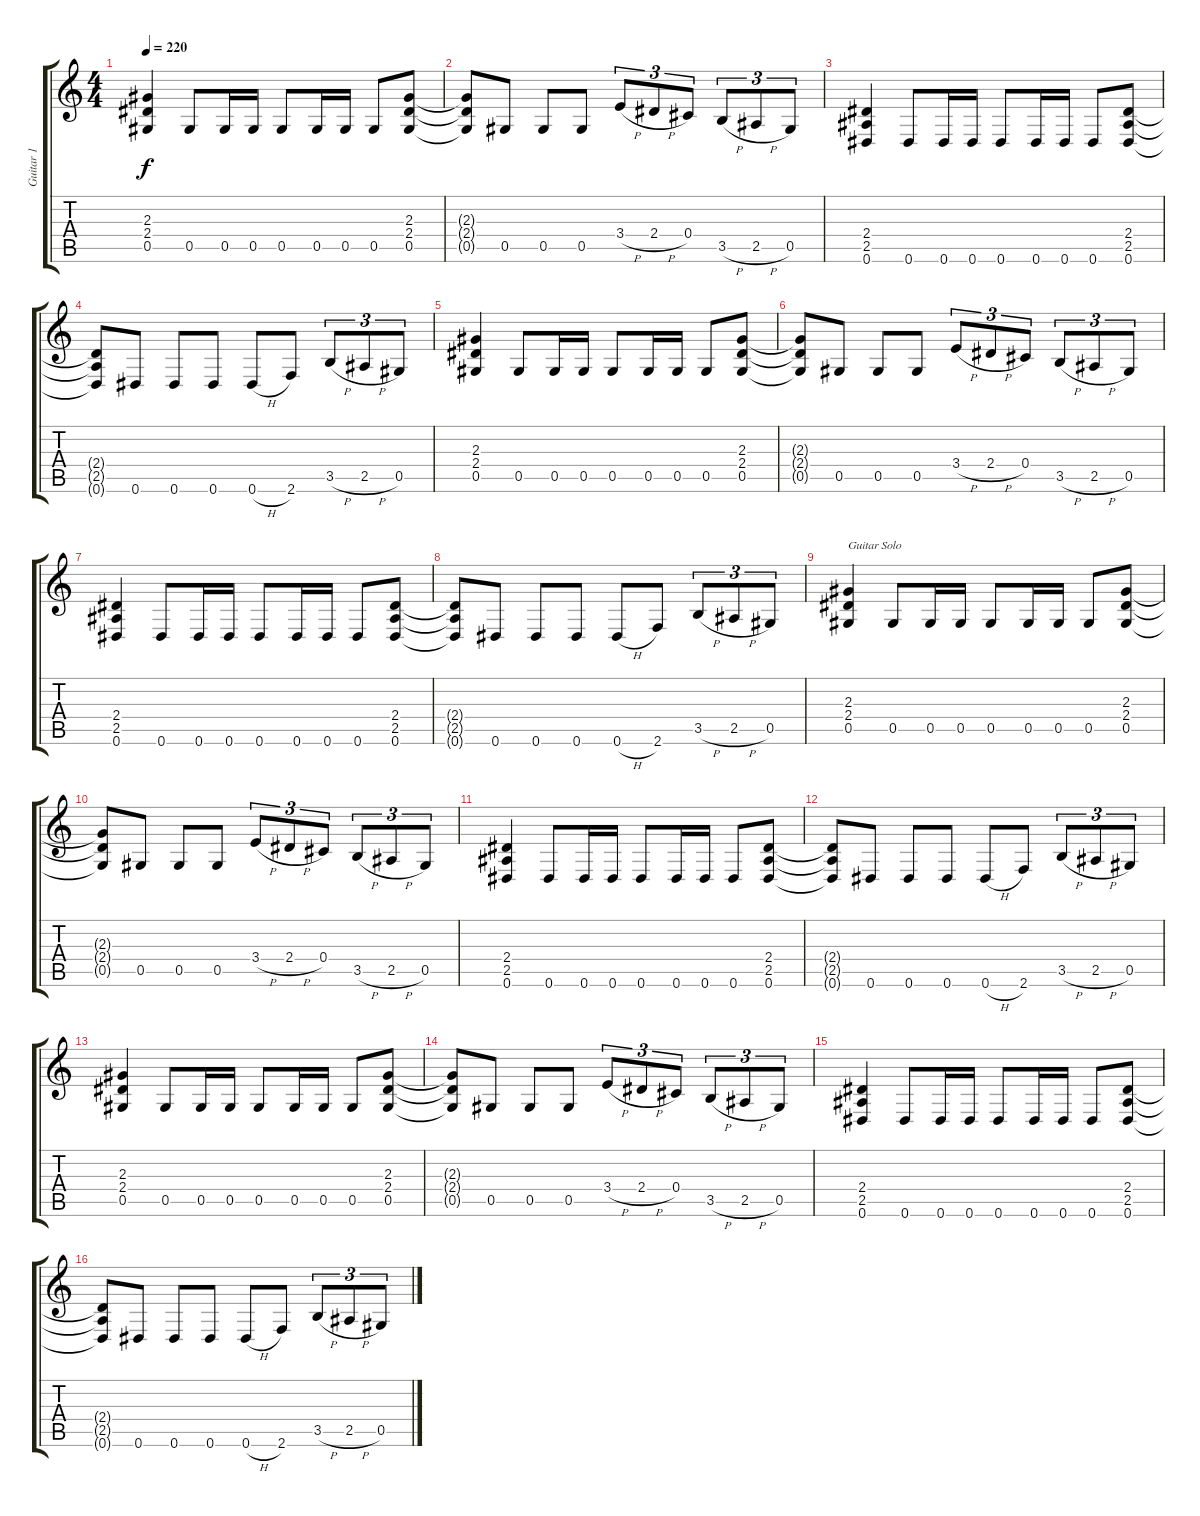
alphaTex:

\track ("Guitar 1" "Guitar 1") {instrument distortionguitar}
\staff {score tabs}
\tuning (Eb4 Bb3 Gb3 Db3 Ab2 Eb2) {hide}
\ts (4 4)
\tempo 220
\clef g2
\ks c
(2.3 2.4 0.5).4{dy f} 0.5.8 0.5.16 0.5.16 0.5.8 0.5.16 0.5.16 0.5.8 (2.3 2.4 0.5).8 |
(2.3{t} 2.4{t} 0.5{t}).8 0.5.8 0.5.8 0.5.8 3.4{h}.8{tu (3 2)} 2.4{h}.8{tu (3 2)} 0.4.8{tu (3 2)} 3.5{h}.8{tu (3 2)} 2.5{h}.8{tu (3 2)} 0.5.8{tu (3 2)} |
(2.4 2.5 0.6).4 0.6.8 0.6.16 0.6.16 0.6.8 0.6.16 0.6.16 0.6.8 (2.4 2.5 0.6).8 |
(2.4{t} 2.5{t} 0.6{t}).8 0.6.8 0.6.8 0.6.8 0.6{h}.8 2.6.8 3.5{h}.8{tu (3 2)} 2.5{h}.8{tu (3 2)} 0.5.8{tu (3 2)} |
(2.3 2.4 0.5).4 0.5.8 0.5.16 0.5.16 0.5.8 0.5.16 0.5.16 0.5.8 (2.3 2.4 0.5).8 |
(2.3{t} 2.4{t} 0.5{t}).8 0.5.8 0.5.8 0.5.8 3.4{h}.8{tu (3 2)} 2.4{h}.8{tu (3 2)} 0.4.8{tu (3 2)} 3.5{h}.8{tu (3 2)} 2.5{h}.8{tu (3 2)} 0.5.8{tu (3 2)} |
(2.4 2.5 0.6).4 0.6.8 0.6.16 0.6.16 0.6.8 0.6.16 0.6.16 0.6.8 (2.4 2.5 0.6).8 |
(2.4{t} 2.5{t} 0.6{t}).8 0.6.8 0.6.8 0.6.8 0.6{h}.8 2.6.8 3.5{h}.8{tu (3 2)} 2.5{h}.8{tu (3 2)} 0.5.8{tu (3 2)} |
(2.3 2.4 0.5).4{txt "Guitar Solo"} 0.5.8 0.5.16 0.5.16 0.5.8 0.5.16 0.5.16 0.5.8 (2.3 2.4 0.5).8 |
(2.3{t} 2.4{t} 0.5{t}).8 0.5.8 0.5.8 0.5.8 3.4{h}.8{tu (3 2)} 2.4{h}.8{tu (3 2)} 0.4.8{tu (3 2)} 3.5{h}.8{tu (3 2)} 2.5{h}.8{tu (3 2)} 0.5.8{tu (3 2)} |
(2.4 2.5 0.6).4 0.6.8 0.6.16 0.6.16 0.6.8 0.6.16 0.6.16 0.6.8 (2.4 2.5 0.6).8 |
(2.4{t} 2.5{t} 0.6{t}).8 0.6.8 0.6.8 0.6.8 0.6{h}.8 2.6.8 3.5{h}.8{tu (3 2)} 2.5{h}.8{tu (3 2)} 0.5.8{tu (3 2)} |
(2.3 2.4 0.5).4 0.5.8 0.5.16 0.5.16 0.5.8 0.5.16 0.5.16 0.5.8 (2.3 2.4 0.5).8 |
(2.3{t} 2.4{t} 0.5{t}).8 0.5.8 0.5.8 0.5.8 3.4{h}.8{tu (3 2)} 2.4{h}.8{tu (3 2)} 0.4.8{tu (3 2)} 3.5{h}.8{tu (3 2)} 2.5{h}.8{tu (3 2)} 0.5.8{tu (3 2)} |
(2.4 2.5 0.6).4 0.6.8 0.6.16 0.6.16 0.6.8 0.6.16 0.6.16 0.6.8 (2.4 2.5 0.6).8 |
(2.4{t} 2.5{t} 0.6{t}).8 0.6.8 0.6.8 0.6.8 0.6{h}.8 2.6.8 3.5{h}.8{tu (3 2)} 2.5{h}.8{tu (3 2)} 0.5.8{tu (3 2)}
